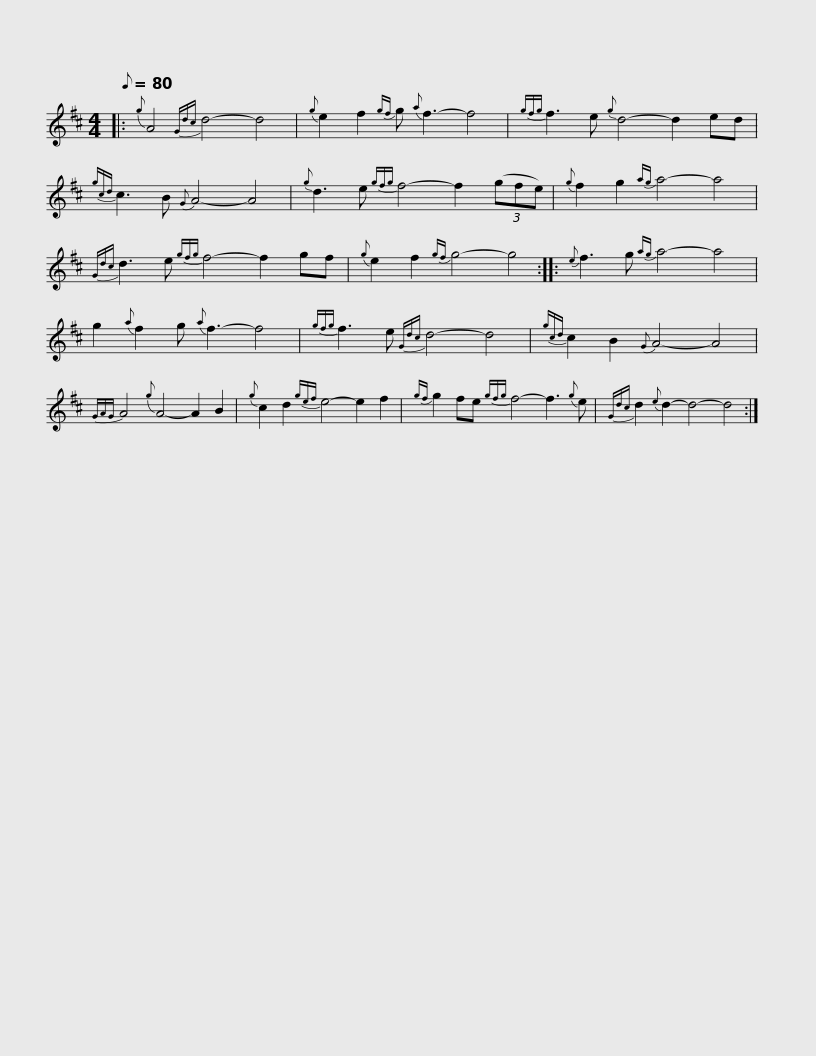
X:1
L:1/8
Q:1/8=80
M:4/4
I:linebreak $
K:D
V:1 treble
V:1
|:{g} A4{Gdc} d4- d4 |{g} e2 f2{gf} g{a} f3- f4 |{gfg} f3 e{g} d4- d2 ed |{gcd} c3 B{G} A4- A4 |${g} d3 e{gfg} f4- f2 (3(gfe) | %5
{g} f2 g2{ag} a4- a4 |{Gdc} d3 e{gfg} f4- f2 gf |{g} e2 f2{gf} g4- g4 ::${e} f3 g{ag} a4- a4 | g2{a} f2 g{a} f3- f4 | %10
{gfg} f3 e{Gdc} d4- d4 |{gcd} c2 B2{G} A4- A4 |{GAG} A4{g} A4- A2 B2 |${g} c2 d2{gef} e4- e2 f2 |{gf} g2 fe{gfg} f4- f3{g} e | %15
{Gdc} d2{e} d2- d4- d4 :| %16
